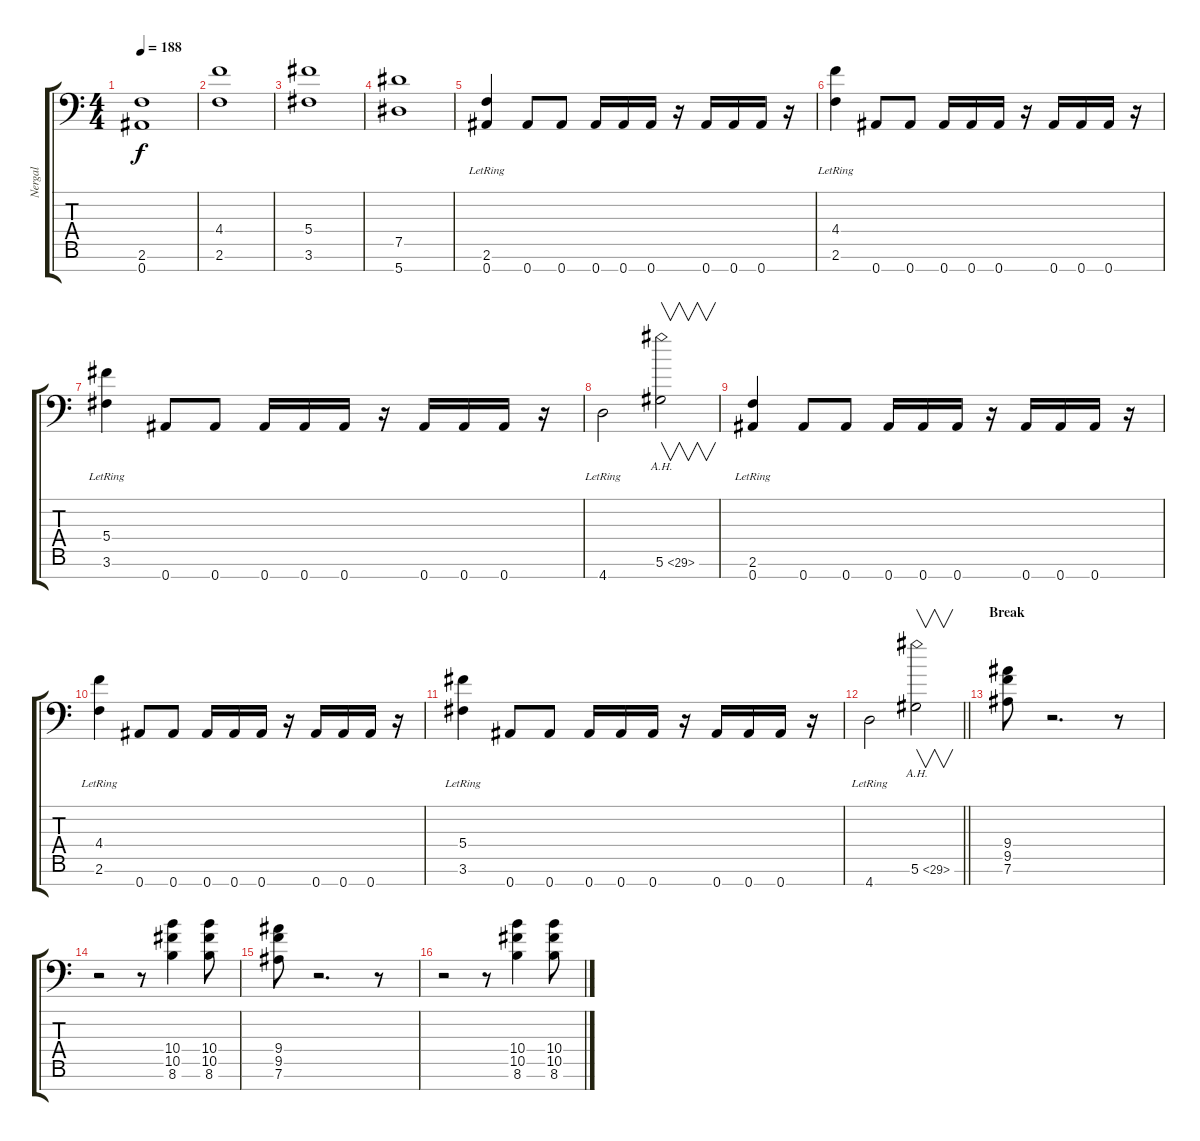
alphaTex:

\track ("Nergal" "Nergal") {instrument overdrivenguitar}
\staff {score tabs}
\tuning (Eb4 Bb3 Gb3 Db3 Ab2 Eb2 Bb1) {hide}
\ts (4 4)
\tempo 188
\clef f4
\ks c
(2.6 0.7).1{dy f} |
(4.4 2.6).1 |
(5.4 3.6).1 |
(7.5 5.7).1 |
(2.6{lr} 0.7).4 0.7.8 0.7.8 0.7.16 0.7.16 0.7.16 r.16 0.7.16 0.7.16 0.7.16 r.16 |
(4.4{lr} 2.6{lr}).4 0.7.8 0.7.8 0.7.16 0.7.16 0.7.16 r.16 0.7.16 0.7.16 0.7.16 r.16 |
(5.4{lr} 3.6{lr}).4 0.7.8 0.7.8 0.7.16 0.7.16 0.7.16 r.16 0.7.16 0.7.16 0.7.16 r.16 |
4.7{lr}.2 5.6{ah 24}.2{v} |
(2.6{lr} 0.7).4 0.7.8 0.7.8 0.7.16 0.7.16 0.7.16 r.16 0.7.16 0.7.16 0.7.16 r.16 |
(4.4{lr} 2.6{lr}).4 0.7.8 0.7.8 0.7.16 0.7.16 0.7.16 r.16 0.7.16 0.7.16 0.7.16 r.16 |
(5.4{lr} 3.6{lr}).4 0.7.8 0.7.8 0.7.16 0.7.16 0.7.16 r.16 0.7.16 0.7.16 0.7.16 r.16 |
\barLineRight lightlight
4.7{lr}.2 5.6{ah 24}.2{v} |
\section ("" "Break")
(9.4 9.5 7.6).8 r.2{d} r.8 |
r.2 r.8 (10.4 10.5 8.6).4 (10.4 10.5 8.6).8 |
(9.4 9.5 7.6).8 r.2{d} r.8 |
r.2 r.8 (10.4 10.5 8.6).4 (10.4 10.5 8.6).8
